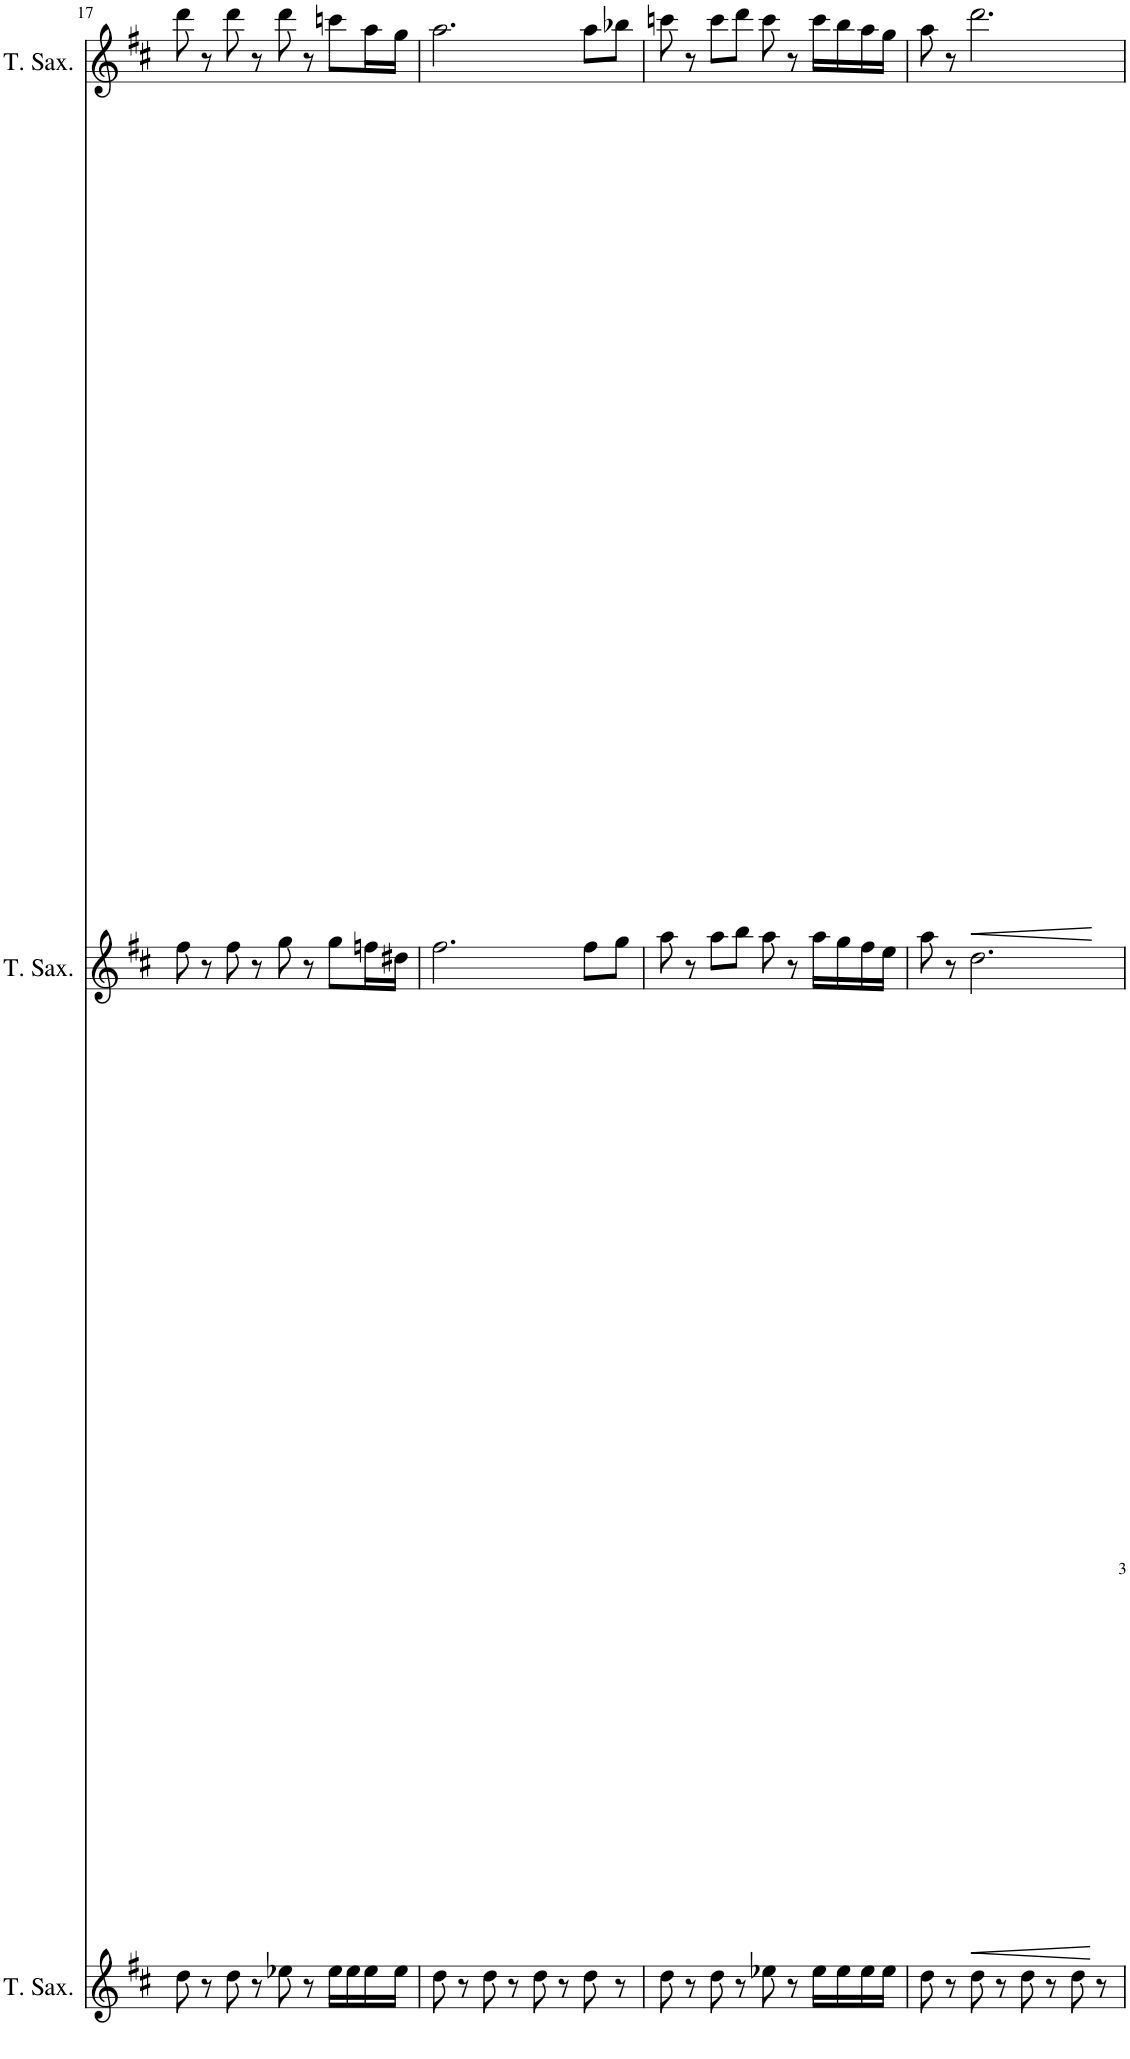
**kern	**dynam	**kern	**dynam	**kern	**dynam
*part3	*part3	*part2	*part2	*part1	*part1
*staff3	*staff3	*staff2	*staff2	*staff1	*staff1
*I"Tenor Saxophone	*	*I"Tenor Saxophone	*	*I"Tenor Saxophone	*
*I'T. Sax.	*	*I'T. Sax.	*	*I'T. Sax.	*
!!LO:PB:g=z
*clefG2	*	*clefG2	*	*clefG2	*
*Trd8c14	*	*Trd8c14	*	*Trd8c14	*
*k[f#c#]	*	*k[f#c#]	*	*k[f#c#]	*
*M4/4	*	*M4/4	*	*M4/4	*
=17	=17	=17	=17	=17	=17
8dd\	.	8ff#\	.	8ddd\	.
8r	.	8r	.	8r	.
8dd\	.	8ff#\	.	8ddd\	.
8r	.	8r	.	8r	.
8ee-X\	.	8gg\	.	8ddd\	.
8r	.	8r	.	8r	.
16ee-\LL	.	8gg\L	.	8cccn\L	.
16ee-\	.	.	.	.	.
16ee-\	.	16ffn\L	.	16aa\L	.
16ee-\JJ	.	16dd#X\JJ	.	16gg\JJ	.
=18	=18	=18	=18	=18	=18
8dd\	.	2.ff#\	.	2.aa\	.
8r	.	.	.	.	.
8dd\	.	.	.	.	.
8r	.	.	.	.	.
8dd\	.	.	.	.	.
8r	.	.	.	.	.
8dd\	.	8ff#\L	.	8aa\L	.
8r	.	8gg\J	.	8bb-X\J	.
=19	=19	=19	=19	=19	=19
8dd\	.	8aa\	.	8cccn\	.
8r	.	8r	.	8r	.
8dd\	.	8aa\L	.	8ccc\L	.
8r	.	8bb\J	.	8ddd\J	.
8ee-X\	.	8aa\	.	8ccc\	.
8r	.	8r	.	8r	.
16ee-\LL	.	16aa\LL	.	16ccc\LL	.
16ee-\	.	16gg\	.	16bb\	.
16ee-\	.	16ff#\	.	16aa\	.
16ee-\JJ	.	16ee\JJ	.	16gg\JJ	.
=20	=20	=20	=20	=20	=20
8dd\	.	8aa\	.	8aa\	.
8r	.	8r	.	8r	.
!	!LO:HP:b	!	!LO:HP:b	!	!LO:HP:b
8dd\	<	2.dd\	<	2.ddd\	<
8r	.	.	.	.	.
8dd\	.	.	.	.	.
8r	.	.	.	.	.
8dd\	.	.	.	.	.
8r	.	.	.	.	.
.	[	.	[	.	[
=	=	=	=	=	=
*-	*-	*-	*-	*-	*-
